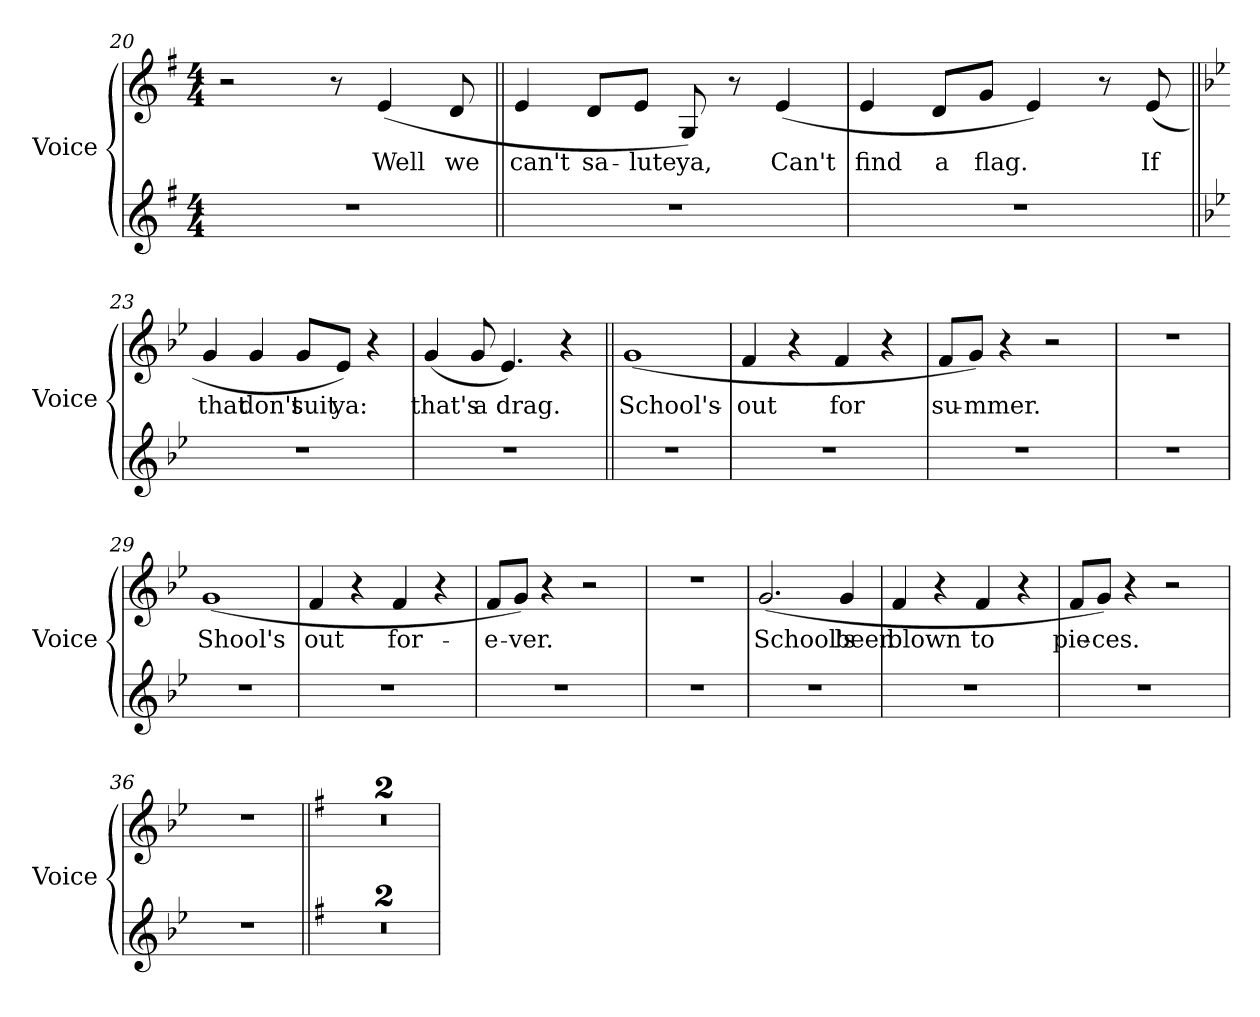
**kern	**kern	**text
*part2	*part1	*part1
*staff2	*staff1	*staff1
*I"Voice	*I"Voice	*
*I'Voice	*I'Voice	*
!!LO:LB:g=z
*clefG2	*clefG2	*
*k[f#]	*k[f#]	*
*e:	*e:	*
*M4/4	*M4/4	*
=20	=20	=20
1r	2r	.
.	8r	.
!	!	!LO:LY:b:color=#000000
.	(4ei/	Well
!	!	!LO:LY:b:color=#000000
.	8di/	we
=21||	=21||	=21||
!	!	!LO:LY:b:color=#000000
1r	4ei/	can't
!	!	!LO:LY:b:color=#000000
.	8di/L	sa-
!	!	!LO:LY:b:color=#000000
.	8ei/J	-lute
!	!	!LO:LY:b:color=#000000
.	8Gi/)	ya,
.	8r	.
!	!	!LO:LY:b:color=#000000
.	(4ei/	Can't
=22	=22	=22
!	!	!LO:LY:b:color=#000000
1r	4ei/	find
!	!	!LO:LY:b:color=#000000
.	8di/L	a
!	!	!LO:LY:b:color=#000000
.	8gi/J	flag.
.	4ei/)	.
.	8r	.
!	!	!LO:LY:b:color=#000000
.	(8ei/	If
=23||	=23||	=23||
*k[b-e-]	*k[b-e-]	*
*g:	*g:	*
!	!	!LO:LY:b:color=#000000
1r	4gi/	that
!	!	!LO:LY:b:color=#000000
.	4gi/	don't
!	!	!LO:LY:b:color=#000000
.	8gi/L	suit
!	!	!LO:LY:b:color=#000000
.	8e-i/J)	ya:
.	4r	.
!!LO:PB:g=z
=24	=24	=24
!	!	!LO:LY:b:color=#000000
1r	(4gi/	that's
!	!	!LO:LY:b:color=#000000
.	8gi/	a
!	!	!LO:LY:b:color=#000000
.	4.e-i/)	drag.
.	4r	.
=25||	=25||	=25||
!	!	!LO:LY:b:color=#000000
1r	(1gi	School's-
=26	=26	=26
!	!	!LO:LY:b:color=#000000
1r	4fi/	-out
.	4r	.
!	!	!LO:LY:b:color=#000000
.	4fi/	for
.	4r	.
=27	=27	=27
!	!	!LO:LY:b:color=#000000
1r	8fi/L	su-
!	!	!LO:LY:b:color=#000000
.	8gi/J)	-mmer.
.	4r	.
.	2r	.
=28	=28	=28
1r	1r	.
=29	=29	=29
!	!	!LO:LY:b:color=#000000
1r	(1gi	Shool's
=30	=30	=30
!	!	!LO:LY:b:color=#000000
1r	4fi/	out
.	4r	.
!	!	!LO:LY:b:color=#000000
.	4fi/	for-
.	4r	.
!!LO:LB:g=z
=31	=31	=31
!	!	!LO:LY:b:color=#000000
1r	8fi/L	-e-
!	!	!LO:LY:b:color=#000000
.	8gi/J)	-ver.
.	4r	.
.	2r	.
=32	=32	=32
1r	1r	.
=33	=33	=33
!	!	!LO:LY:b:color=#000000
1r	(2.gi/	School's
!	!	!LO:LY:b:color=#000000
.	4gi/	been
=34	=34	=34
!	!	!LO:LY:b:color=#000000
1r	4fi/	blown
.	4r	.
!	!	!LO:LY:b:color=#000000
.	4fi/	to
.	4r	.
=35	=35	=35
!	!	!LO:LY:b:color=#000000
1r	8fi/L	pie-
!	!	!LO:LY:b:color=#000000
.	8gi/J)	-ces.
.	4r	.
.	2r	.
=36	=36	=36
1r	1r	.
=37||	=37||	=37||
*k[f#]	*k[f#]	*
*G:	*G:	*
1r	1r	.
!!LO:LB:g=z
=38	=38	=38
1r	1r	.
=	=	=
*-	*-	*-
